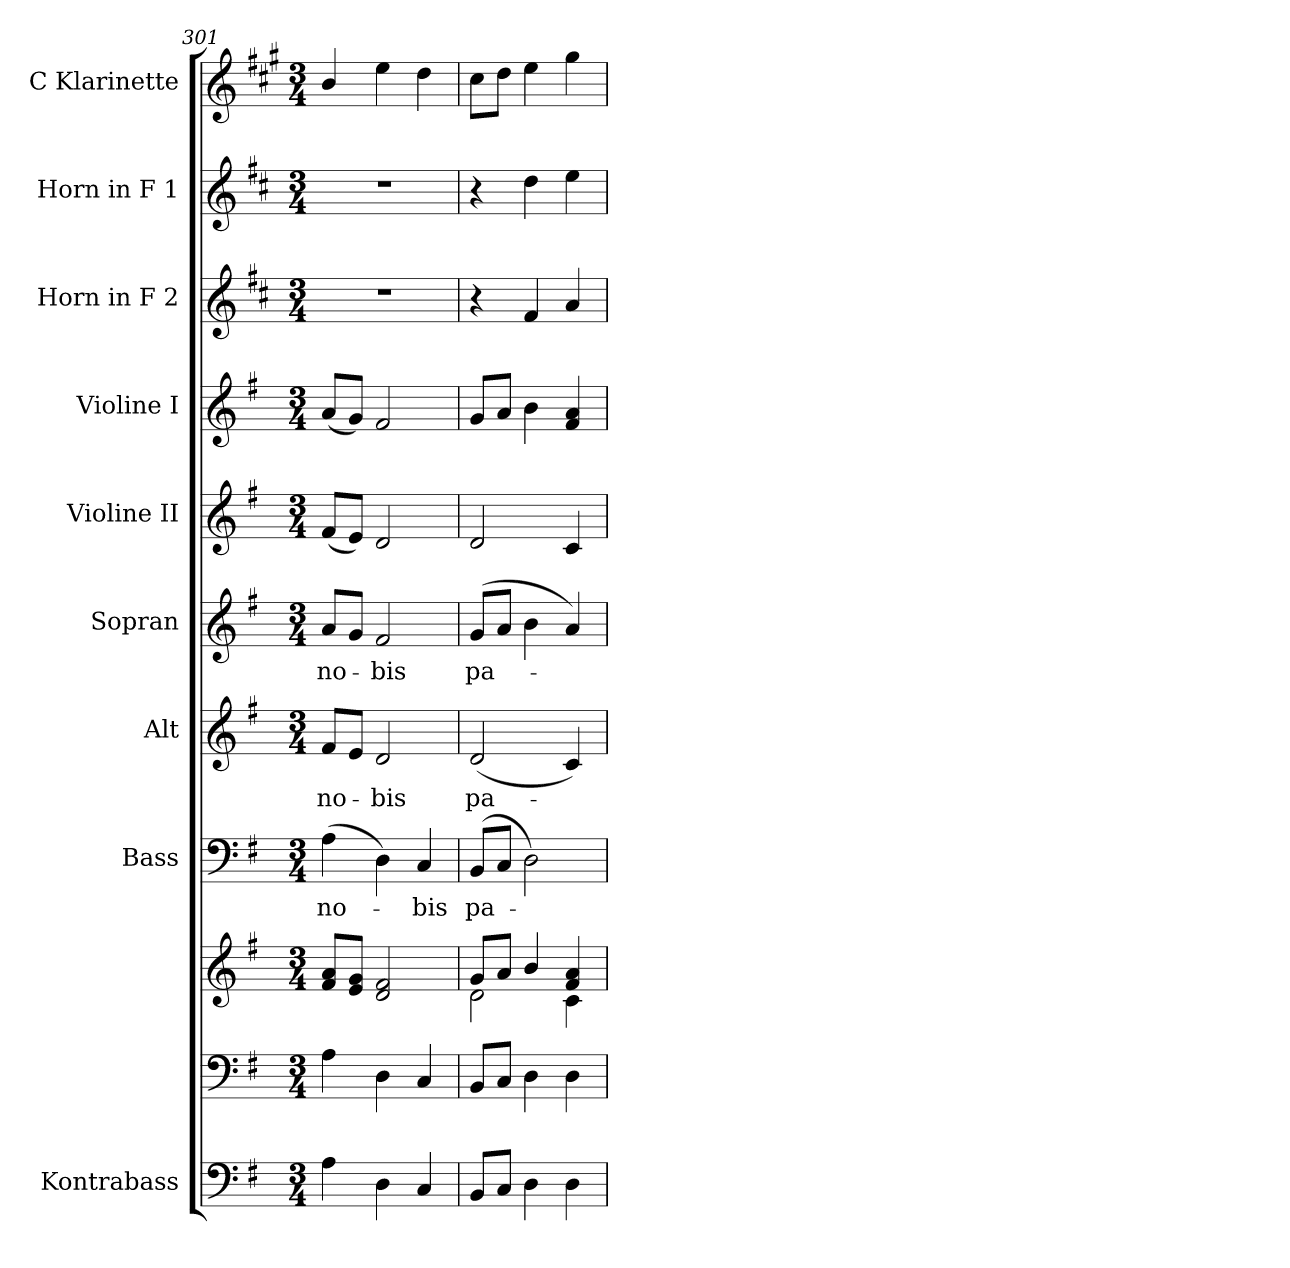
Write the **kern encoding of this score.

**kern	**kern	**kern	**kern	**text	**kern	**text	**kern	**text	**kern	**kern	**kern	**kern	**kern
*part10	*part9	*part9	*part8	*part8	*part7	*part7	*part6	*part6	*part5	*part4	*part3	*part2	*part1
*staff11	*staff10	*staff9	*staff8	*staff8	*staff7	*staff7	*staff6	*staff6	*staff5	*staff4	*staff3	*staff2	*staff1
*I"Kontrabass	*	*	*I"Bass	*	*I"Alt	*	*I"Sopran	*	*I"Violine II	*I"Violine I	*I"Horn in F 2	*I"Horn in F 1	*I"C Klarinette
*I'Kb.	*	*	*I'B.	*	*I'A.	*	*I'S.	*	*I'Vl. II	*I'Vl. I	*	*	*I'Kl.
*clefF4	*clefF4	*clefG2	*clefF4	*	*clefG2	*	*clefG2	*	*clefG2	*clefG2	*clefG2	*clefG2	*clefG2
*ITrd7c12	*	*	*	*	*	*	*	*	*	*	*ITrd4c7	*ITrd4c7	*ITrd1c2
*k[f#]	*k[f#]	*k[f#]	*k[f#]	*	*k[f#]	*	*k[f#]	*	*k[f#]	*k[f#]	*k[f#]	*k[f#]	*k[f#]
*G:	*G:	*G:	*G:	*	*G:	*	*G:	*	*G:	*G:	*G:	*G:	*G:
*M3/4	*M3/4	*M3/4	*M3/4	*	*M3/4	*	*M3/4	*	*M3/4	*M3/4	*M3/4	*M3/4	*M3/4
=301	=301	=301	=301	=301	=301	=301	=301	=301	=301	=301	=301	=301	=301
!	!	!	!	!LO:LY:b	!	!LO:LY:b	!	!LO:LY:b	!	!	!	!	!
4AA\	4A\	8f#/ 8a/L	(>4A\	no-	8f#/L	no-	8a/L	no-	(<8f#/L	(<8a/L	2.r	2.r	4a/
.	.	8e/ 8g/J	.	.	8e/J	.	8g/J	.	8e/J)	8g/J)	.	.	.
!	!	!	!	!	!	!LO:LY:b	!	!LO:LY:b	!	!	!	!	!
4DD\	4D\	2d/ 2f#/	4D\)	.	2d/	-bis	2f#/	-bis	2d/	2f#/	.	.	4dd\
!	!	!	!	!LO:LY:b	!	!	!	!	!	!	!	!	!
4CC/	4C/	.	4C/	-bis	.	.	.	.	.	.	.	.	4cc\
=302	=302	=302	=302	=302	=302	=302	=302	=302	=302	=302	=302	=302	=302
*	*	*^	*	*	*	*	*	*	*	*	*	*	*
!	!	!	!	!	!LO:LY:b	!	!LO:LY:b	!	!LO:LY:b	!	!	!	!	!
8BBB/L	8BB/L	8g/L	2d\	(>8BB/L	pa-	(<2d/	pa-	(>8g/L	pa-	2d/	8g/L	4r	4r	8b\L
8CC/J	8C/J	8a/J	.	8C/J	.	.	.	8a/J	.	.	8a/J	.	.	8cc\J
4DD\	4D\	4b/	.	2D\)	.	.	.	4b\	.	.	4b\	4B/	4g\	4dd\
4DD\	4D\	4f#/ 4a/	4c\	.	.	4c/)	.	4a/)	.	4c/	4f#/ 4a/	4d/	4a\	4ff#\
*	*	*v	*v	*	*	*	*	*	*	*	*	*	*	*
=	=	=	=	=	=	=	=	=	=	=	=	=	=
*-	*-	*-	*-	*-	*-	*-	*-	*-	*-	*-	*-	*-	*-
